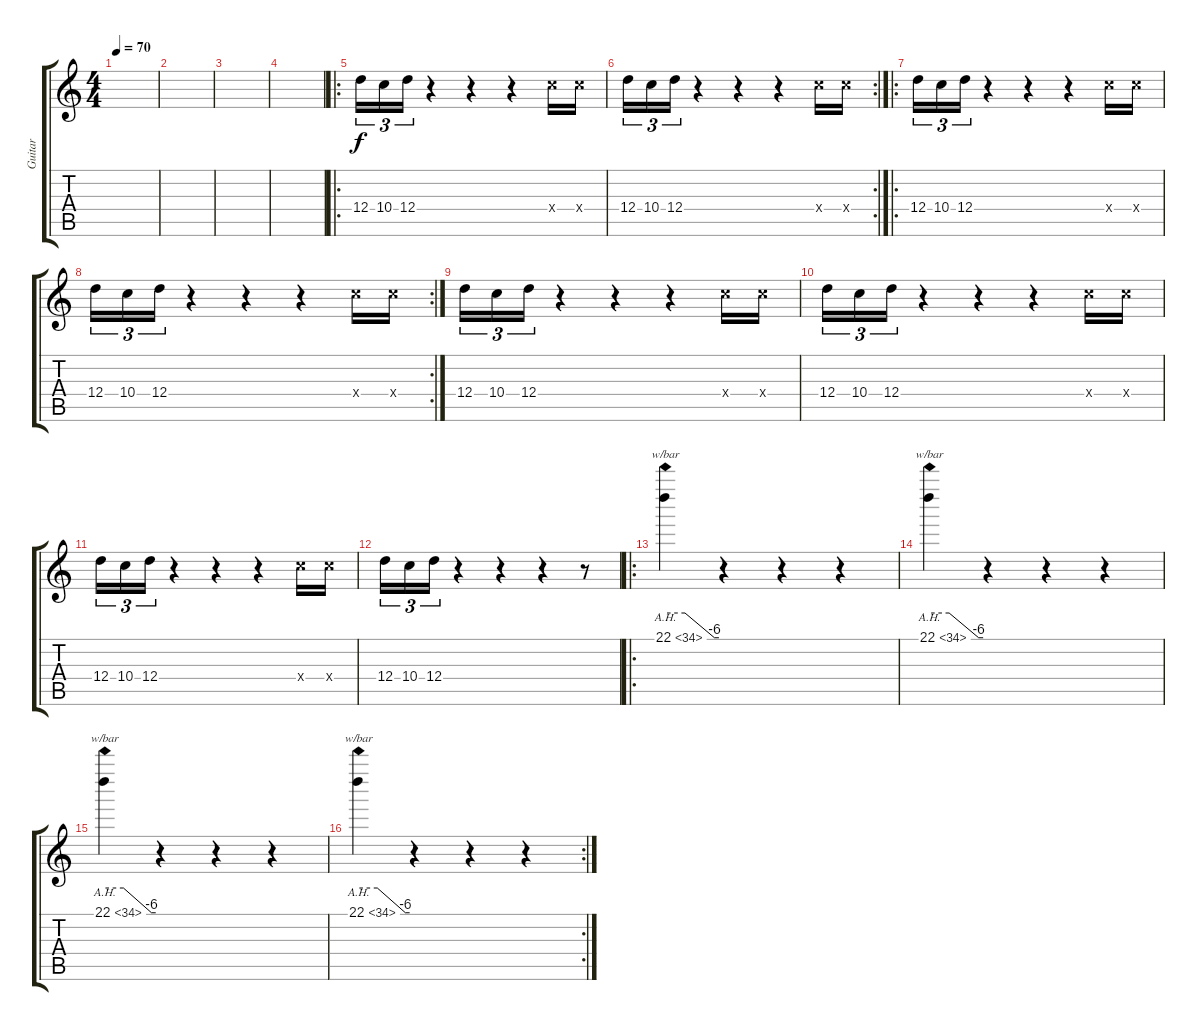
\track ("Guitar" "Guitar") {instrument electricguitarjazz}
\staff {score tabs}
\tuning (E4 B3 G3 D3 A2 E2) {hide}
\ts (4 4)
\tempo 70
\clef g2
\ks c
|
|
|
|
\ro
12.4.16{tu (3 2)} 10.4.16{tu (3 2)} 12.4.16{tu (3 2)} r.4 r.4 r.4 10.4{x}.16 10.4{x}.16 |
\rc 2
12.4.16{tu (3 2)} 10.4.16{tu (3 2)} 12.4.16{tu (3 2)} r.4 r.4 r.4 10.4{x}.16 10.4{x}.16 |
\ro
12.4.16{tu (3 2)} 10.4.16{tu (3 2)} 12.4.16{tu (3 2)} r.4 r.4 r.4 10.4{x}.16 10.4{x}.16 |
\rc 2
12.4.16{tu (3 2)} 10.4.16{tu (3 2)} 12.4.16{tu (3 2)} r.4 r.4 r.4 10.4{x}.16 10.4{x}.16 |
12.4.16{tu (3 2)} 10.4.16{tu (3 2)} 12.4.16{tu (3 2)} r.4 r.4 r.4 10.4{x}.16 10.4{x}.16 |
12.4.16{tu (3 2)} 10.4.16{tu (3 2)} 12.4.16{tu (3 2)} r.4 r.4 r.4 10.4{x}.16 10.4{x}.16 |
12.4.16{tu (3 2)} 10.4.16{tu (3 2)} 12.4.16{tu (3 2)} r.4 r.4 r.4 10.4{x}.16 10.4{x}.16 |
12.4.16{tu (3 2)} 10.4.16{tu (3 2)} 12.4.16{tu (3 2)} r.4 r.4 r.4 r.8 |
\ro
22.1{ah 12}.4{tbe (custom default 0 0 22 0 55 -24 60 -24) instrument overdrivenguitar} r.4 r.4 r.4 |
22.1{ah 12}.4{tbe (custom default 0 0 22 0 55 -24 60 -24)} r.4 r.4 r.4 |
22.1{ah 12}.4{tbe (custom default 0 0 22 0 55 -24 60 -24)} r.4 r.4 r.4 |
\rc 2
22.1{ah 12}.4{tbe (custom default 0 0 22 0 55 -24 60 -24)} r.4 r.4 r.4
